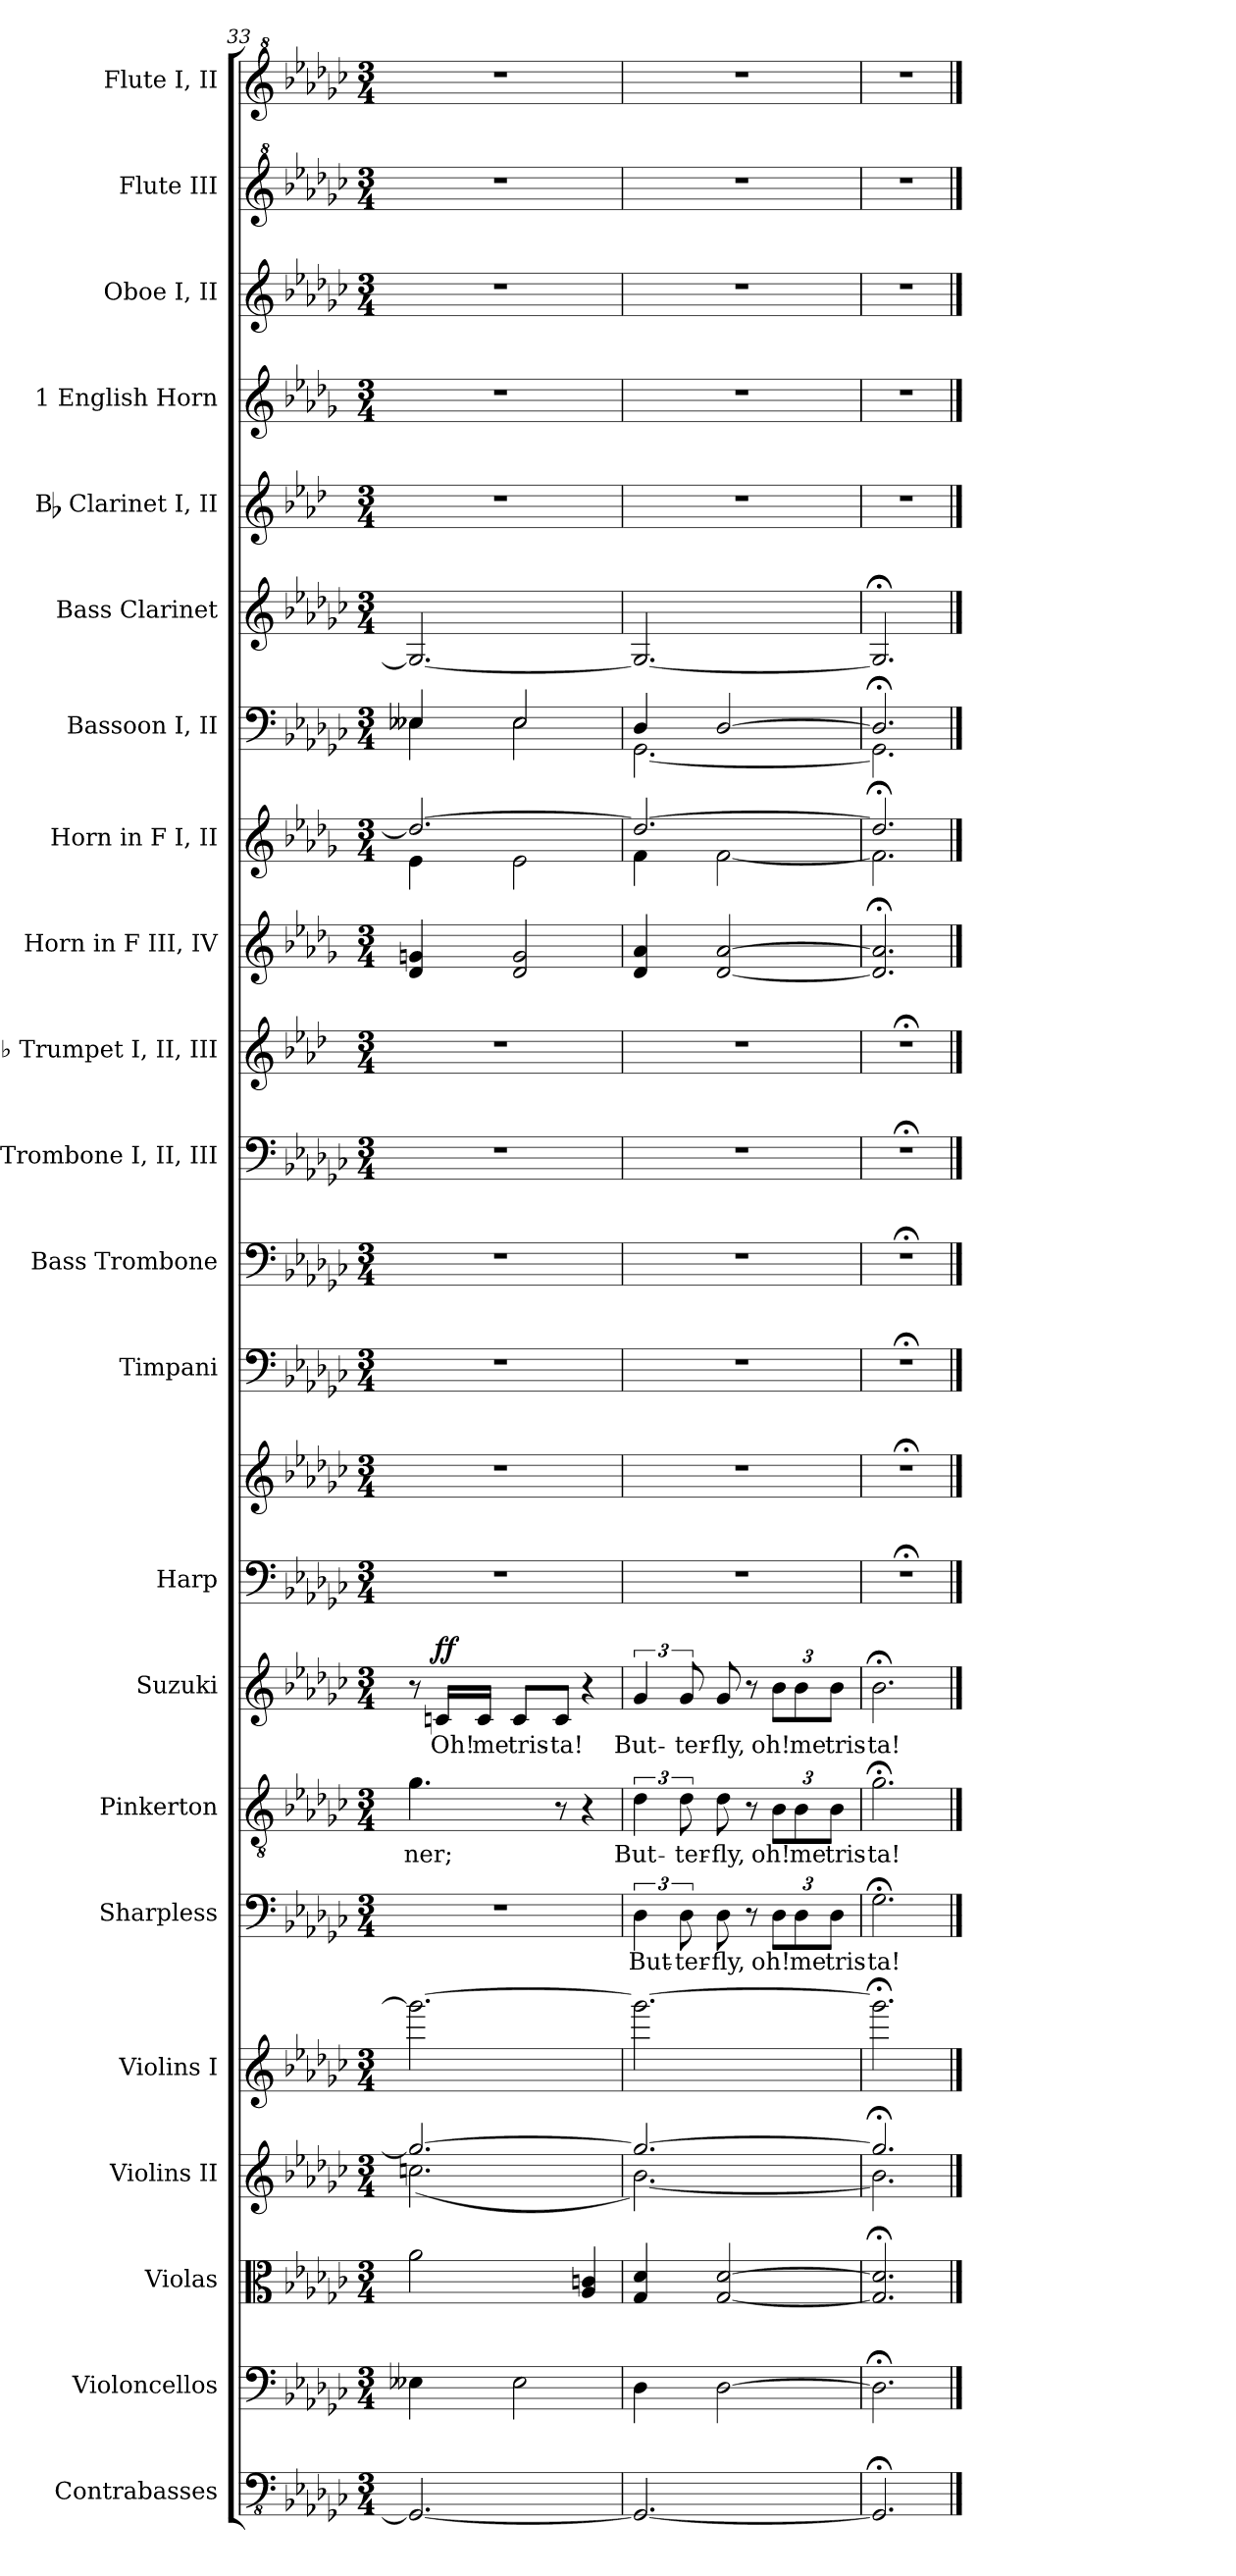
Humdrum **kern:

**kern	**kern	**kern	**kern	**kern	**kern	**text	**kern	**text	**kern	**text	**dynam	**kern	**kern	**kern	**kern	**kern	**kern	**kern	**kern	**kern	**kern	**kern	**kern	**kern	**kern	**kern
*part22	*part21	*part20	*part19	*part18	*part17	*part17	*part16	*part16	*part15	*part15	*part15	*part14	*part14	*part13	*part12	*part11	*part10	*part9	*part8	*part7	*part6	*part5	*part4	*part3	*part2	*part1
*staff23	*staff22	*staff21	*staff20	*staff19	*staff18	*staff18	*staff17	*staff17	*staff16	*staff16	*staff16	*staff15	*staff14	*staff13	*staff12	*staff11	*staff10	*staff9	*staff8	*staff7	*staff6	*staff5	*staff4	*staff3	*staff2	*staff1
*I"Contrabasses	*I"Violoncellos	*I"Violas	*I"Violins II	*I"Violins I	*I"Sharpless	*	*I"Pinkerton	*	*I"Suzuki	*	*	*I"Harp	*	*I"Timpani	*I"Bass Trombone	*I"Trombone I, II, III	*I"B♭ Trumpet I, II, III	*I"Horn in F III, IV	*I"Horn in F I, II	*I"Bassoon I, II	*I"Bass Clarinet	*I"Bb Clarinet I, II	*I"1 English Horn	*I"Oboe I, II	*I"Flute III	*I"Flute I, II
*I'Cbs.	*I'Vlcs.	*I'Vlas.	*I'Vlns. II	*I'Vlns. I	*I'Shar.	*	*I'Pink.	*	*I'Suz.	*	*	*I'Hrp.	*	*I'Timp.	*I'B. Trb.	*I'Trb. I-III	*I'B♭ Tpt. I-III	*	*	*I'Bsn. I, II	*I'B. Cl.	*I'Bb Cl. I, II	*I'E. Hn.	*I'Ob. I, II	*I'Fl. III	*I'Fl. I, II
*clefFv4	*clefF4	*clefC3	*clefG2	*clefG2	*clefF4	*	*clefGv2	*	*clefG2	*	*	*clefF4	*clefG2	*clefF4	*clefF4	*clefF4	*clefG2	*clefG2	*clefG2	*clefF4	*clefG2	*clefG2	*clefG2	*clefG2	*clefG^2	*clefG^2
*	*	*	*	*	*	*	*	*	*	*	*	*	*	*	*	*	*ITrd1c2	*ITrd4c7	*ITrd4c7	*	*ITrd8c14	*ITrd1c2	*ITrd4c7	*	*	*
*k[b-e-a-d-g-c-]	*k[b-e-a-d-g-c-]	*k[b-e-a-d-g-c-]	*k[b-e-a-d-g-c-]	*k[b-e-a-d-g-c-]	*k[b-e-a-d-g-c-]	*	*k[b-e-a-d-g-c-]	*	*k[b-e-a-d-g-c-]	*	*	*k[b-e-a-d-g-c-]	*k[b-e-a-d-g-c-]	*k[b-e-a-d-g-c-]	*k[b-e-a-d-g-c-]	*k[b-e-a-d-g-c-]	*k[b-e-a-d-g-c-]	*k[b-e-a-d-g-c-]	*k[b-e-a-d-g-c-]	*k[b-e-a-d-g-c-]	*k[b-e-a-d-g-c-]	*k[b-e-a-d-g-c-]	*k[b-e-a-d-g-c-]	*k[b-e-a-d-g-c-]	*k[b-e-a-d-g-c-]	*k[b-e-a-d-g-c-]
*M3/4	*M3/4	*M3/4	*M3/4	*M3/4	*M3/4	*	*M3/4	*	*M3/4	*	*	*M3/4	*M3/4	*M3/4	*M3/4	*M3/4	*M3/4	*M3/4	*M3/4	*M3/4	*M3/4	*M3/4	*M3/4	*M3/4	*M3/4	*M3/4
=33	=33	=33	=33	=33	=33	=33	=33	=33	=33	=33	=33	=33	=33	=33	=33	=33	=33	=33	=33	=33	=33	=33	=33	=33	=33	=33
*	*	*	*^	*	*	*	*	*	*	*	*	*	*	*	*	*	*	*	*^	*^	*	*	*	*	*	*
2.GGG-/_	4E--X\	2a-\	2.gg-/_	(2.ccn\	2.ggg-\_	2.r	.	4.g-\	-ner;	8r	.	.	2.r	2.r	2.r	2.r	2.r	2.r	4G-/ 4cn/	2.g-/_	4A-\	4E--X/	4E--\	2.GG-/_	2.r	2.r	2.r	2.r	2.r
!	!	!	!	!	!	!	!	!	!	!	!	!LO:DY:a	!	!	!	!	!	!	!	!	!	!	!	!	!	!	!	!	!
.	.	.	.	.	.	.	.	.	.	16cn/LL	Oh!	ff	.	.	.	.	.	.	.	.	.	.	.	.	.	.	.	.	.
.	.	.	.	.	.	.	.	.	.	16c/JJ	me	.	.	.	.	.	.	.	.	.	.	.	.	.	.	.	.	.	.
.	2E--\	.	.	.	.	.	.	.	.	8c/L	tris-	.	.	.	.	.	.	.	2G-/ 2c/	.	2A-\	2E--/	2E--\	.	.	.	.	.	.
.	.	.	.	.	.	.	.	8r	.	8c/J	-ta!	.	.	.	.	.	.	.	.	.	.	.	.	.	.	.	.	.	.
.	.	4A-/ 4cn/	.	.	.	.	.	4r	.	4r	.	.	.	.	.	.	.	.	.	.	.	.	.	.	.	.	.	.	.
=34	=34	=34	=34	=34	=34	=34	=34	=34	=34	=34	=34	=34	=34	=34	=34	=34	=34	=34	=34	=34	=34	=34	=34	=34	=34	=34	=34	=34	=34
2.GGG-/_	4D-\	4G-/ 4d-/	2.gg-/_	[2.b-\)	2.ggg-\_	6D-\	But-	6d-\	But-	6g-/	But-	.	2.r	2.r	2.r	2.r	2.r	2.r	4G-/ 4d-/	2.g-/_	4B-\	4D-/	[2.GG-\	2.GG-/_	2.r	2.r	2.r	2.r	2.r
.	.	.	.	.	.	12D-\	-ter-	12d-\	-ter-	12g-/	-ter-	.	.	.	.	.	.	.	.	.	.	.	.	.	.	.	.	.	.
.	[2D-\	[2G-/ [2d-/	.	.	.	8D-\	-fly,	8d-\	-fly,	8g-/	-fly,	.	.	.	.	.	.	.	[2G-/ [2d-/	.	[2B-\	[2D-/	.	.	.	.	.	.	.
.	.	.	.	.	.	8r	.	8r	.	8r	.	.	.	.	.	.	.	.	.	.	.	.	.	.	.	.	.	.	.
*	*	*	*	*	*	*Xbrackettup	*	*Xbrackettup	*	*Xbrackettup	*	*	*	*	*	*	*	*	*	*	*	*	*	*	*	*	*	*	*
.	.	.	.	.	.	12D-\L	oh!	12B-\L	oh!	12b-\L	oh!	.	.	.	.	.	.	.	.	.	.	.	.	.	.	.	.	.	.
.	.	.	.	.	.	12D-\	me	12B-\	me	12b-\	me	.	.	.	.	.	.	.	.	.	.	.	.	.	.	.	.	.	.
.	.	.	.	.	.	12D-\J	tris-	12B-\J	tris-	12b-\J	tris-	.	.	.	.	.	.	.	.	.	.	.	.	.	.	.	.	.	.
=35	=35	=35	=35	=35	=35	=35	=35	=35	=35	=35	=35	=35	=35	=35	=35	=35	=35	=35	=35	=35	=35	=35	=35	=35	=35	=35	=35	=35	=35
2.GGG-;</]	2.D-;<\]	2.G-/];< 2.d-/];<	2.gg-;</]	2.b-\]	2.ggg-;<\]	2.G-;<\	-ta!	2.g-;<\	-ta!	2.b-;<\	-ta!	.	2.r;<	2.r;<	2.r;<	2.r;<	2.r;<	2.r;<	2.G-/];< 2.d-/];<	2.g-;</]	2.B-\]	2.D-;</]	2.GG-\]	2.GG-;</]	2.r	2.r	2.r	2.r	2.r
*	*	*	*	*	*	*	*	*	*	*	*	*	*	*	*	*	*	*	*	*v	*v	*	*	*	*	*	*	*	*
*	*	*	*v	*v	*	*	*	*	*	*	*	*	*	*	*	*	*	*	*	*	*v	*v	*	*	*	*	*	*
==	==	==	==	==	==	==	==	==	==	==	==	==	==	==	==	==	==	==	==	==	==	==	==	==	==	==
*-	*-	*-	*-	*-	*-	*-	*-	*-	*-	*-	*-	*-	*-	*-	*-	*-	*-	*-	*-	*-	*-	*-	*-	*-	*-	*-
